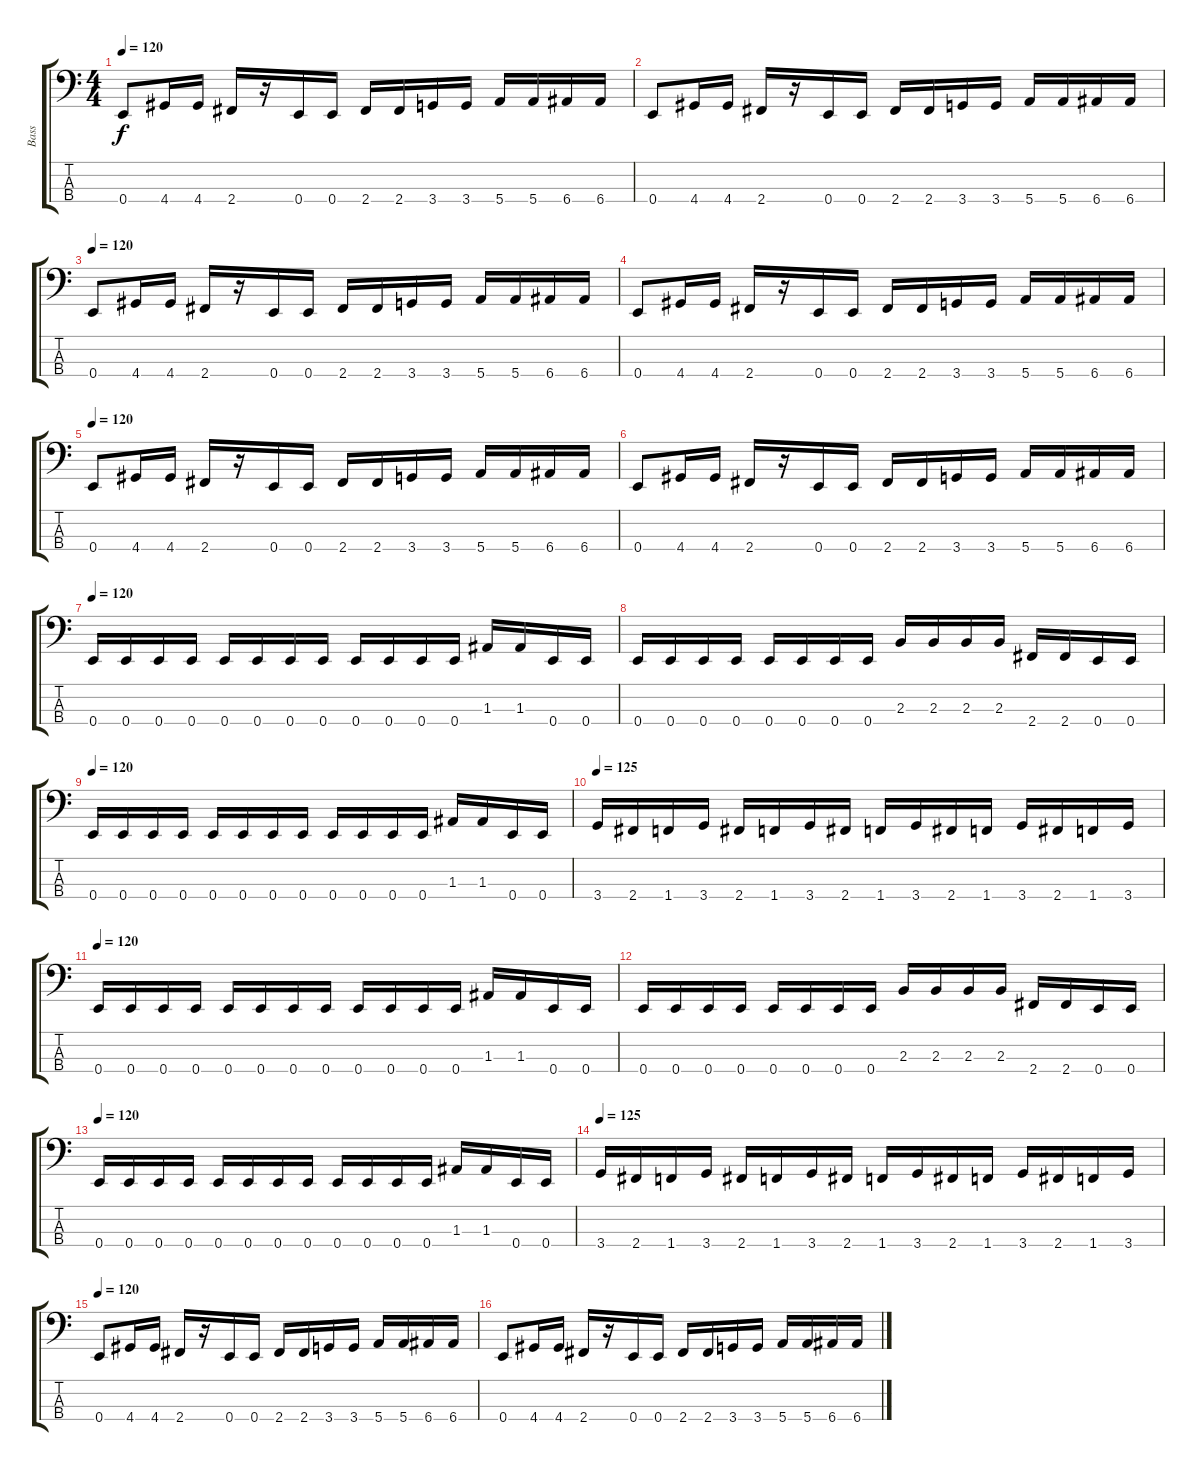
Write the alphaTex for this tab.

\track ("Bass" "Bass") {instrument electricbassfinger}
\staff {score tabs}
\tuning (G2 D2 A1 E1) {hide}
\ts (4 4)
\tempo 120
\clef f4
\ks c
0.4.8{dy f} 4.4.16 4.4.16 2.4.16 r.16 0.4.16 0.4.16 2.4.16 2.4.16 3.4.16 3.4.16 5.4.16 5.4.16 6.4.16 6.4.16 |
0.4.8 4.4.16 4.4.16 2.4.16 r.16 0.4.16 0.4.16 2.4.16 2.4.16 3.4.16 3.4.16 5.4.16 5.4.16 6.4.16 6.4.16 |
\tempo 120
0.4.8 4.4.16 4.4.16 2.4.16 r.16 0.4.16 0.4.16 2.4.16 2.4.16 3.4.16 3.4.16 5.4.16 5.4.16 6.4.16 6.4.16 |
0.4.8 4.4.16 4.4.16 2.4.16 r.16 0.4.16 0.4.16 2.4.16 2.4.16 3.4.16 3.4.16 5.4.16 5.4.16 6.4.16 6.4.16 |
\tempo 120
0.4.8 4.4.16 4.4.16 2.4.16 r.16 0.4.16 0.4.16 2.4.16 2.4.16 3.4.16 3.4.16 5.4.16 5.4.16 6.4.16 6.4.16 |
0.4.8 4.4.16 4.4.16 2.4.16 r.16 0.4.16 0.4.16 2.4.16 2.4.16 3.4.16 3.4.16 5.4.16 5.4.16 6.4.16 6.4.16 |
\tempo 120
0.4.16 0.4.16 0.4.16 0.4.16 0.4.16 0.4.16 0.4.16 0.4.16 0.4.16 0.4.16 0.4.16 0.4.16 1.3.16 1.3.16 0.4.16 0.4.16 |
0.4.16 0.4.16 0.4.16 0.4.16 0.4.16 0.4.16 0.4.16 0.4.16 2.3.16 2.3.16 2.3.16 2.3.16 2.4.16 2.4.16 0.4.16 0.4.16 |
\tempo 120
0.4.16 0.4.16 0.4.16 0.4.16 0.4.16 0.4.16 0.4.16 0.4.16 0.4.16 0.4.16 0.4.16 0.4.16 1.3.16 1.3.16 0.4.16 0.4.16 |
\tempo 125
3.4.16 2.4.16 1.4.16 3.4.16 2.4.16 1.4.16 3.4.16 2.4.16 1.4.16 3.4.16 2.4.16 1.4.16 3.4.16 2.4.16 1.4.16 3.4.16 |
\tempo 120
0.4.16 0.4.16 0.4.16 0.4.16 0.4.16 0.4.16 0.4.16 0.4.16 0.4.16 0.4.16 0.4.16 0.4.16 1.3.16 1.3.16 0.4.16 0.4.16 |
0.4.16 0.4.16 0.4.16 0.4.16 0.4.16 0.4.16 0.4.16 0.4.16 2.3.16 2.3.16 2.3.16 2.3.16 2.4.16 2.4.16 0.4.16 0.4.16 |
\tempo 120
0.4.16 0.4.16 0.4.16 0.4.16 0.4.16 0.4.16 0.4.16 0.4.16 0.4.16 0.4.16 0.4.16 0.4.16 1.3.16 1.3.16 0.4.16 0.4.16 |
\tempo 125
3.4.16 2.4.16 1.4.16 3.4.16 2.4.16 1.4.16 3.4.16 2.4.16 1.4.16 3.4.16 2.4.16 1.4.16 3.4.16 2.4.16 1.4.16 3.4.16 |
\tempo 120
0.4.8 4.4.16 4.4.16 2.4.16 r.16 0.4.16 0.4.16 2.4.16 2.4.16 3.4.16 3.4.16 5.4.16 5.4.16 6.4.16 6.4.16 |
0.4.8 4.4.16 4.4.16 2.4.16 r.16 0.4.16 0.4.16 2.4.16 2.4.16 3.4.16 3.4.16 5.4.16 5.4.16 6.4.16 6.4.16
